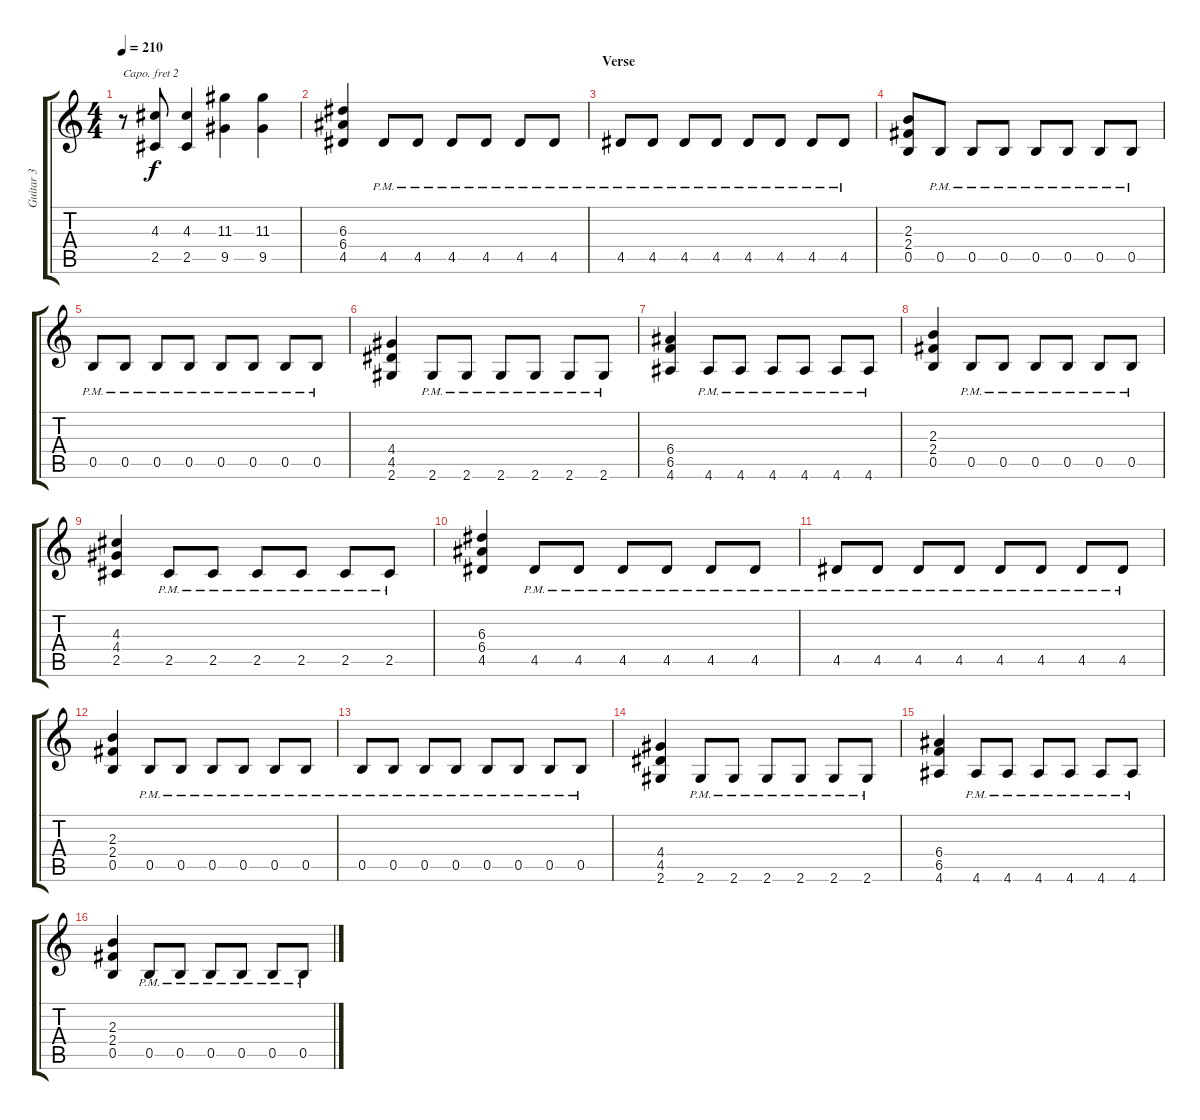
\track ("Guitar 3" "Guitar 3") {instrument distortionguitar}
\staff {score tabs}
\capo 2
\tuning (E4 B3 G3 D3 A2 E2) {hide}
\ts (4 4)
\tempo 210
\clef g2
\ks c
r.8{dy f} (4.3 2.5).8 (4.3 2.5).4 (11.3 9.5).4 (11.3 9.5).4 |
(6.3 6.4 4.5).4 4.5{pm}.8 4.5{pm}.8 4.5{pm}.8 4.5{pm}.8 4.5{pm}.8 4.5{pm}.8 |
\section ("" "Verse")
4.5{pm}.8 4.5{pm}.8 4.5{pm}.8 4.5{pm}.8 4.5{pm}.8 4.5{pm}.8 4.5{pm}.8 4.5{pm}.8 |
(2.3 2.4 0.5).8 0.5{pm}.8 0.5{pm}.8 0.5{pm}.8 0.5{pm}.8 0.5{pm}.8 0.5{pm}.8 0.5{pm}.8 |
0.5{pm}.8 0.5{pm}.8 0.5{pm}.8 0.5{pm}.8 0.5{pm}.8 0.5{pm}.8 0.5{pm}.8 0.5{pm}.8 |
(4.4 4.5 2.6).4 2.6{pm}.8 2.6{pm}.8 2.6{pm}.8 2.6{pm}.8 2.6{pm}.8 2.6{pm}.8 |
(6.4 6.5 4.6).4 4.6{pm}.8 4.6{pm}.8 4.6{pm}.8 4.6{pm}.8 4.6{pm}.8 4.6{pm}.8 |
(2.3 2.4 0.5).4 0.5{pm}.8 0.5{pm}.8 0.5{pm}.8 0.5{pm}.8 0.5{pm}.8 0.5{pm}.8 |
(4.3 4.4 2.5).4 2.5{pm}.8 2.5{pm}.8 2.5{pm}.8 2.5{pm}.8 2.5{pm}.8 2.5{pm}.8 |
(6.3 6.4 4.5).4 4.5{pm}.8 4.5{pm}.8 4.5{pm}.8 4.5{pm}.8 4.5{pm}.8 4.5{pm}.8 |
4.5{pm}.8 4.5{pm}.8 4.5{pm}.8 4.5{pm}.8 4.5{pm}.8 4.5{pm}.8 4.5{pm}.8 4.5{pm}.8 |
(2.3 2.4 0.5).4 0.5{pm}.8 0.5{pm}.8 0.5{pm}.8 0.5{pm}.8 0.5{pm}.8 0.5{pm}.8 |
0.5{pm}.8 0.5{pm}.8 0.5{pm}.8 0.5{pm}.8 0.5{pm}.8 0.5{pm}.8 0.5{pm}.8 0.5{pm}.8 |
(4.4 4.5 2.6).4 2.6{pm}.8 2.6{pm}.8 2.6{pm}.8 2.6{pm}.8 2.6{pm}.8 2.6{pm}.8 |
(6.4 6.5 4.6).4 4.6{pm}.8 4.6{pm}.8 4.6{pm}.8 4.6{pm}.8 4.6{pm}.8 4.6{pm}.8 |
(2.3 2.4 0.5).4 0.5{pm}.8 0.5{pm}.8 0.5{pm}.8 0.5{pm}.8 0.5{pm}.8 0.5{pm}.8
